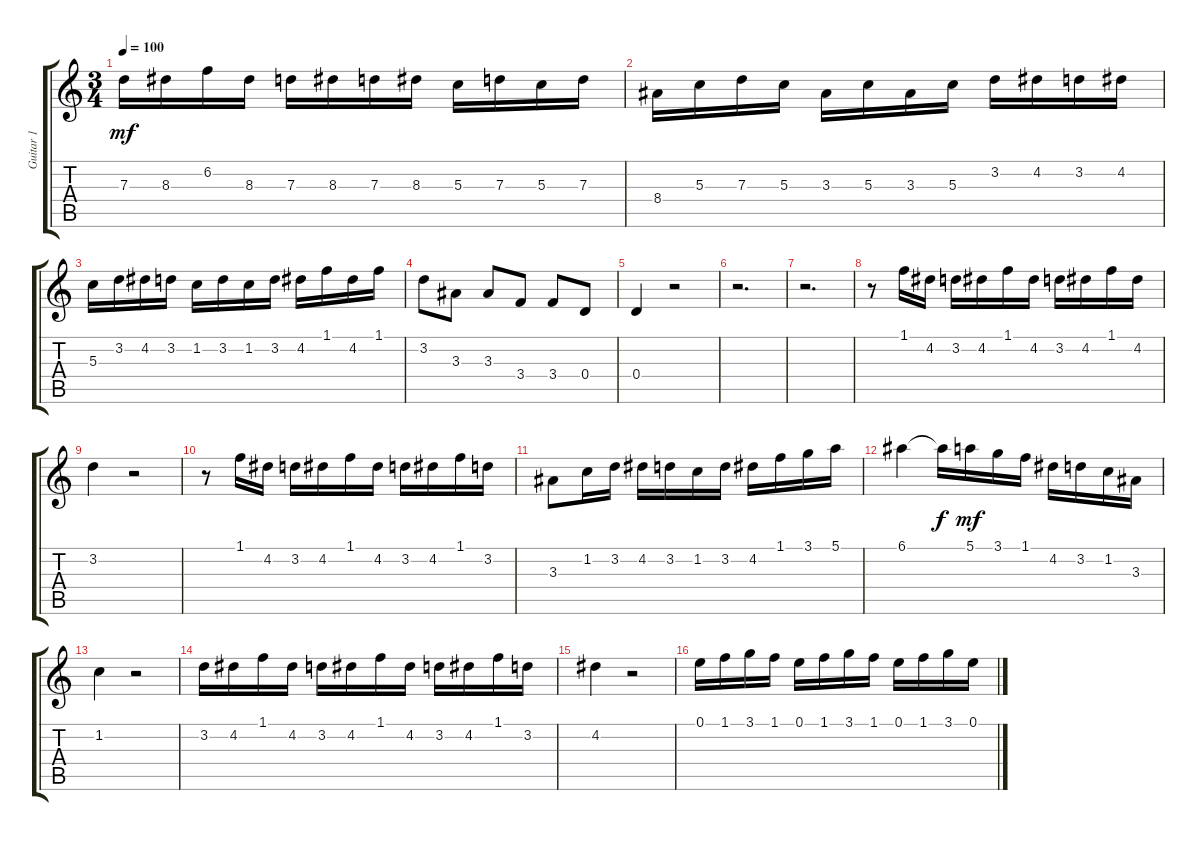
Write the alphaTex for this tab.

\track ("Guitar 1" "Guitar 1") {instrument acousticguitarnylon}
\staff {score tabs}
\tuning (E4 B3 G3 D3 A2 E2) {hide}
\ts (3 4)
\tempo 100
\clef g2
\ks c
7.3.16{dy mf} 8.3.16 6.2.16 8.3.16 7.3.16 8.3.16 7.3.16 8.3.16 5.3.16 7.3.16 5.3.16 7.3.16 |
8.4.16 5.3.16 7.3.16 5.3.16 3.3.16 5.3.16 3.3.16 5.3.16 3.2.16 4.2.16 3.2.16 4.2.16 |
5.3.16 3.2.16 4.2.16 3.2.16 1.2.16 3.2.16 1.2.16 3.2.16 4.2.16 1.1.16 4.2.16 1.1.16 |
3.2.8 3.3.8 3.3.8 3.4.8 3.4.8 0.4.8 |
0.4.4 r.2 |
r.2{d} |
r.2{d} |
r.8 1.1.16 4.2.16 3.2.16 4.2.16 1.1.16 4.2.16 3.2.16 4.2.16 1.1.16 4.2.16 |
3.2.4 r.2 |
r.8 1.1.16 4.2.16 3.2.16 4.2.16 1.1.16 4.2.16 3.2.16 4.2.16 1.1.16 3.2.16 |
3.3.8 1.2.16 3.2.16 4.2.16 3.2.16 1.2.16 3.2.16 4.2.16 1.1.16 3.1.16 5.1.16 |
6.1.4 6.1{t}.16{dy f} 5.1.16{dy mf} 3.1.16 1.1.16 4.2.16 3.2.16 1.2.16 3.3.16 |
1.2.4 r.2 |
3.2.16 4.2.16 1.1.16 4.2.16 3.2.16 4.2.16 1.1.16 4.2.16 3.2.16 4.2.16 1.1.16 3.2.16 |
4.2.4 r.2 |
0.1.16 1.1.16 3.1.16 1.1.16 0.1.16 1.1.16 3.1.16 1.1.16 0.1.16 1.1.16 3.1.16 0.1.16
